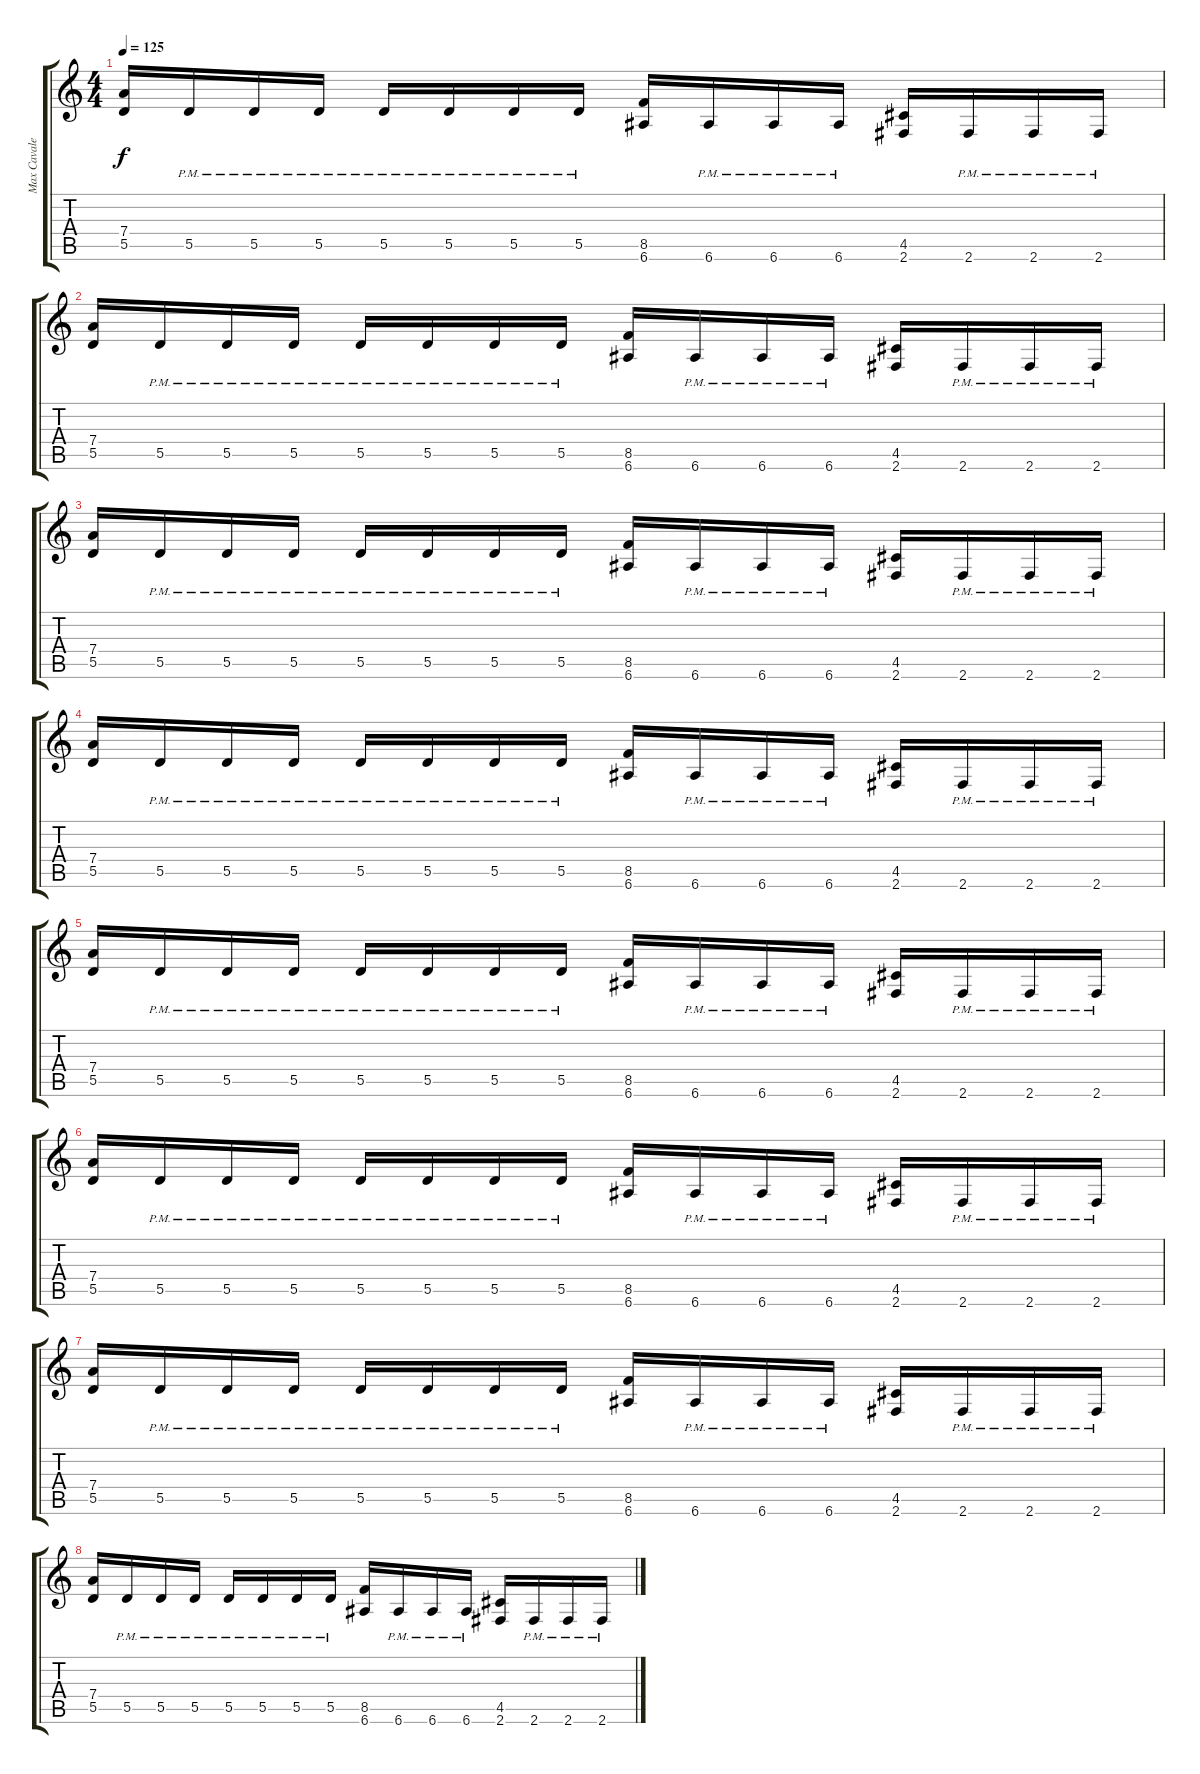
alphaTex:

\track ("Max Cavalera" "Max Cavale") {instrument distortionguitar}
\staff {score tabs}
\tuning (E4 B3 G3 D3 A2 E2) {hide}
\ts (4 4)
\tempo 125
\clef g2
\ks c
(7.4 5.5).16{dy f} 5.5{pm}.16 5.5{pm}.16 5.5{pm}.16 5.5{pm}.16 5.5{pm}.16 5.5{pm}.16 5.5{pm}.16 (8.5 6.6).16 6.6{pm}.16 6.6{pm}.16 6.6{pm}.16 (4.5 2.6).16 2.6{pm}.16 2.6{pm}.16 2.6{pm}.16 |
(7.4 5.5).16 5.5{pm}.16 5.5{pm}.16 5.5{pm}.16 5.5{pm}.16 5.5{pm}.16 5.5{pm}.16 5.5{pm}.16 (8.5 6.6).16 6.6{pm}.16 6.6{pm}.16 6.6{pm}.16 (4.5 2.6).16 2.6{pm}.16 2.6{pm}.16 2.6{pm}.16 |
(7.4 5.5).16 5.5{pm}.16 5.5{pm}.16 5.5{pm}.16 5.5{pm}.16 5.5{pm}.16 5.5{pm}.16 5.5{pm}.16 (8.5 6.6).16 6.6{pm}.16 6.6{pm}.16 6.6{pm}.16 (4.5 2.6).16 2.6{pm}.16 2.6{pm}.16 2.6{pm}.16 |
(7.4 5.5).16 5.5{pm}.16 5.5{pm}.16 5.5{pm}.16 5.5{pm}.16 5.5{pm}.16 5.5{pm}.16 5.5{pm}.16 (8.5 6.6).16 6.6{pm}.16 6.6{pm}.16 6.6{pm}.16 (4.5 2.6).16 2.6{pm}.16 2.6{pm}.16 2.6{pm}.16 |
(7.4 5.5).16 5.5{pm}.16 5.5{pm}.16 5.5{pm}.16 5.5{pm}.16 5.5{pm}.16 5.5{pm}.16 5.5{pm}.16 (8.5 6.6).16 6.6{pm}.16 6.6{pm}.16 6.6{pm}.16 (4.5 2.6).16 2.6{pm}.16 2.6{pm}.16 2.6{pm}.16 |
(7.4 5.5).16 5.5{pm}.16 5.5{pm}.16 5.5{pm}.16 5.5{pm}.16 5.5{pm}.16 5.5{pm}.16 5.5{pm}.16 (8.5 6.6).16 6.6{pm}.16 6.6{pm}.16 6.6{pm}.16 (4.5 2.6).16 2.6{pm}.16 2.6{pm}.16 2.6{pm}.16 |
(7.4 5.5).16 5.5{pm}.16 5.5{pm}.16 5.5{pm}.16 5.5{pm}.16 5.5{pm}.16 5.5{pm}.16 5.5{pm}.16 (8.5 6.6).16 6.6{pm}.16 6.6{pm}.16 6.6{pm}.16 (4.5 2.6).16 2.6{pm}.16 2.6{pm}.16 2.6{pm}.16 |
(7.4 5.5).16 5.5{pm}.16 5.5{pm}.16 5.5{pm}.16 5.5{pm}.16 5.5{pm}.16 5.5{pm}.16 5.5{pm}.16 (8.5 6.6).16 6.6{pm}.16 6.6{pm}.16 6.6{pm}.16 (4.5 2.6).16 2.6{pm}.16 2.6{pm}.16 2.6{pm}.16
